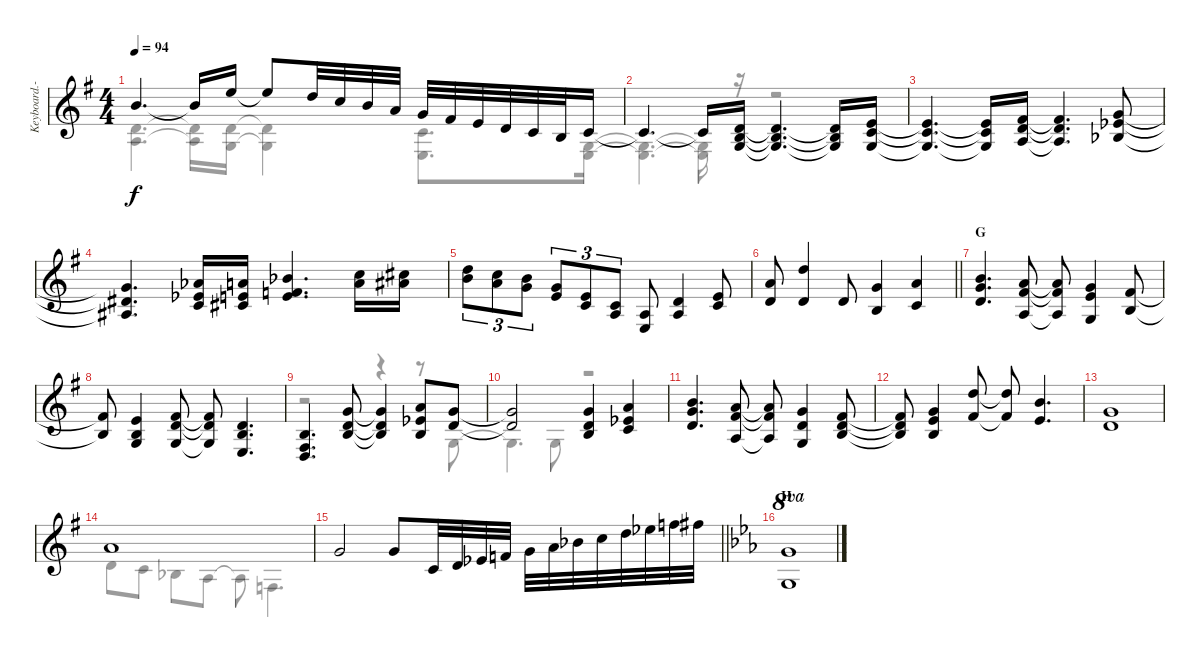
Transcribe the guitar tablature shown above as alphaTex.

\track ("Keyboard.-III" "Keyboard.-") {instrument stringensemble1}
\staff {score}
\tuning (E4 B3 G3 D3 A2 E2 B1) {hide}
\voice
\ts (4 4)
\tempo 94
\clef g2
\ks g
7.1{t}.4{d dy f} 7.1{t}.16 12.1.16 12.1{t}.8 10.1.32 8.1.32 7.1.32 5.1.32 3.1.32 2.1.32 0.1.32 3.2.32 1.2.32 0.2.32 1.2.16 |
1.2{t}.4{d} 1.2{t}.16 (3.2 4.3 5.4).16 (3.2{t} 4.3{t} 5.4{t}).4{d} (3.2{t} 4.3{t} 5.4{t}).16 (0.1 1.2 0.3).16 |
(0.1{t} 1.2{t} 0.3{t}).4{d} (0.1{t} 1.2{t} 0.3{t}).16 (2.1 3.2 2.3).16 (2.1{t} 3.2{t} 2.3{t}).4{d} (3.1 4.2{acc b} 3.3{acc b}).8 |
(3.1{t} 4.2{t} 3.3{t}).4{d} (4.1{acc b} 4.2{acc b} 5.3).16 (5.1 5.2 6.3).16 (6.1{acc b} 6.2 9.3).4{d} (8.1 10.2).16 (9.1 11.2).16 |
(10.1 12.2).8{tu (3 2)} (8.1 10.2).8{tu (3 2)} (7.1 8.2).8{tu (3 2)} (3.1 5.2).8{tu (3 2)} (0.1 1.2).8{tu (3 2)} (1.2 2.3).8{tu (3 2)} (2.3 2.4).8 (3.2 2.3).4 (0.1 1.2).8 |
\barLineRight lightlight
(5.1 3.2).8 (10.1 3.2).4 3.2.8 (3.1 0.2).4 (5.1 1.2).4 |
\section ("" "G")
(7.1 8.2 7.3).4{d} (5.1 7.2 2.3).8 (5.1{t} 7.2{t} 2.3{t}).8 (3.1 5.2 0.3).4 (2.1 0.2).8 |
(2.1{t} 0.2{t}).8 (0.1 0.2 0.3).4 (2.1 3.2 0.3).8 (2.1{t} 3.2{t} 0.3{t}).8 (3.2 4.3 2.4).4{d} |
(0.2 4.4 5.5).4{d} (3.1 3.2 4.3).8 (3.1{t} 3.2{t} 4.3{t}).4 (5.1 4.2{acc b} 4.3).8 (3.1 3.2).8 |
(3.1{t} 3.2{t}).2 (3.1 3.2 4.3).4 (5.1 4.2{acc b} 5.3).4 |
(7.1 8.2 7.3).4{d} (5.1 7.2 2.3).8 (5.1{t} 7.2{t} 2.3{t}).8 (3.1 3.2 0.3).4 (2.1 3.2 4.3).8 |
(2.1{t} 3.2{t} 4.3{t}).8 (3.1 5.2 4.3).4 (10.1 7.2).8 (10.1{t} 7.2{t}).8 (7.1 5.2).4{d} |
(3.1 3.2).1 |
5.1.1 |
\barLineRight lightlight
3.1.2 3.1.8 1.2.32 3.2.32 4.2{acc b}.32 1.1.32 3.1.32 5.1.32 6.1{acc b}.32 8.1.32 10.1.32 11.1{acc b}.32 13.1.32 14.1.32 |
\section ("" "H")
\ks eb
(15.1 12.3).1{ot 8va}
\voice
\clef g2
\ottava regular
\simile none
\ks g
(3.2{t} 2.3{t}).4{d dy f} (3.2{t} 2.3{t}).16 (3.2 0.3).16 (3.2{t} 0.3{t}).4 (5.3 2.4).8{d} (0.3 2.4).16 |
(0.3{t} 2.4{t}).4{d} (0.3{t} 2.4{t}).16 r.16 r.2 |
|
|
|
\barLineRight lightlight
|
|
|
r.2 r.4 r.8 0.3.8 |
0.3{t}.4{d} 0.3.8 r.2 |
|
|
|
3.2.8 1.2.8 3.3{acc b}.8 2.3.8 2.3{t}.8 3.4.4{d} |
\barLineRight lightlight
|
\ks eb
